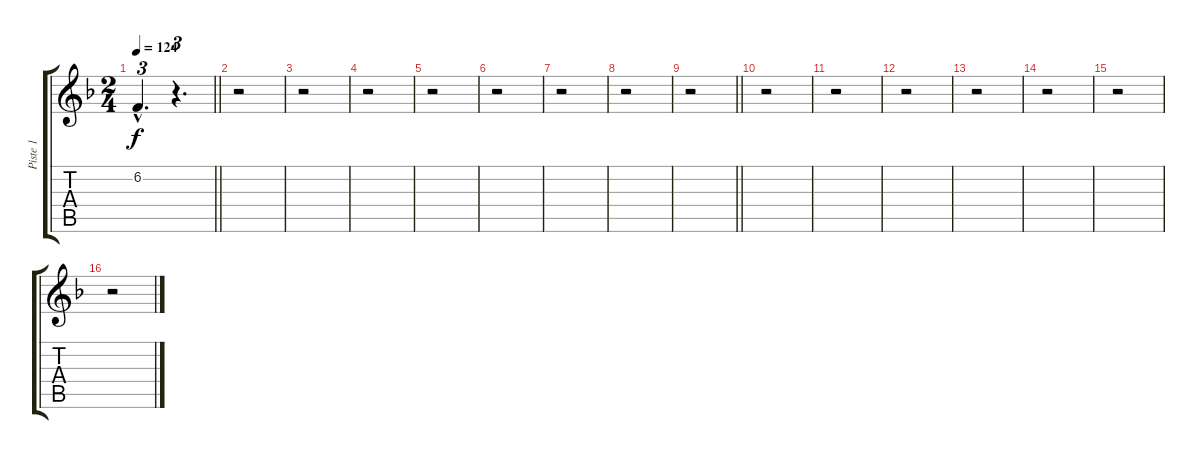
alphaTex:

\track ("Piste 1" "Piste 1") {instrument flute}
\staff {score tabs}
\tuning (E4 B3 G3 D3 A2 E2) {hide}
\ts (2 4)
\tempo 124
\clef g2
\barLineRight lightlight
\ks dminor
6.2{hac t}.4{d tu (3 2) dy f} r.4{d tu (3 2)} |
r.2 |
r.2 |
r.2 |
r.2 |
r.2 |
r.2 |
r.2 |
\barLineRight lightlight
r.2 |
r.2 |
r.2 |
r.2 |
r.2 |
r.2 |
r.2 |
r.2
